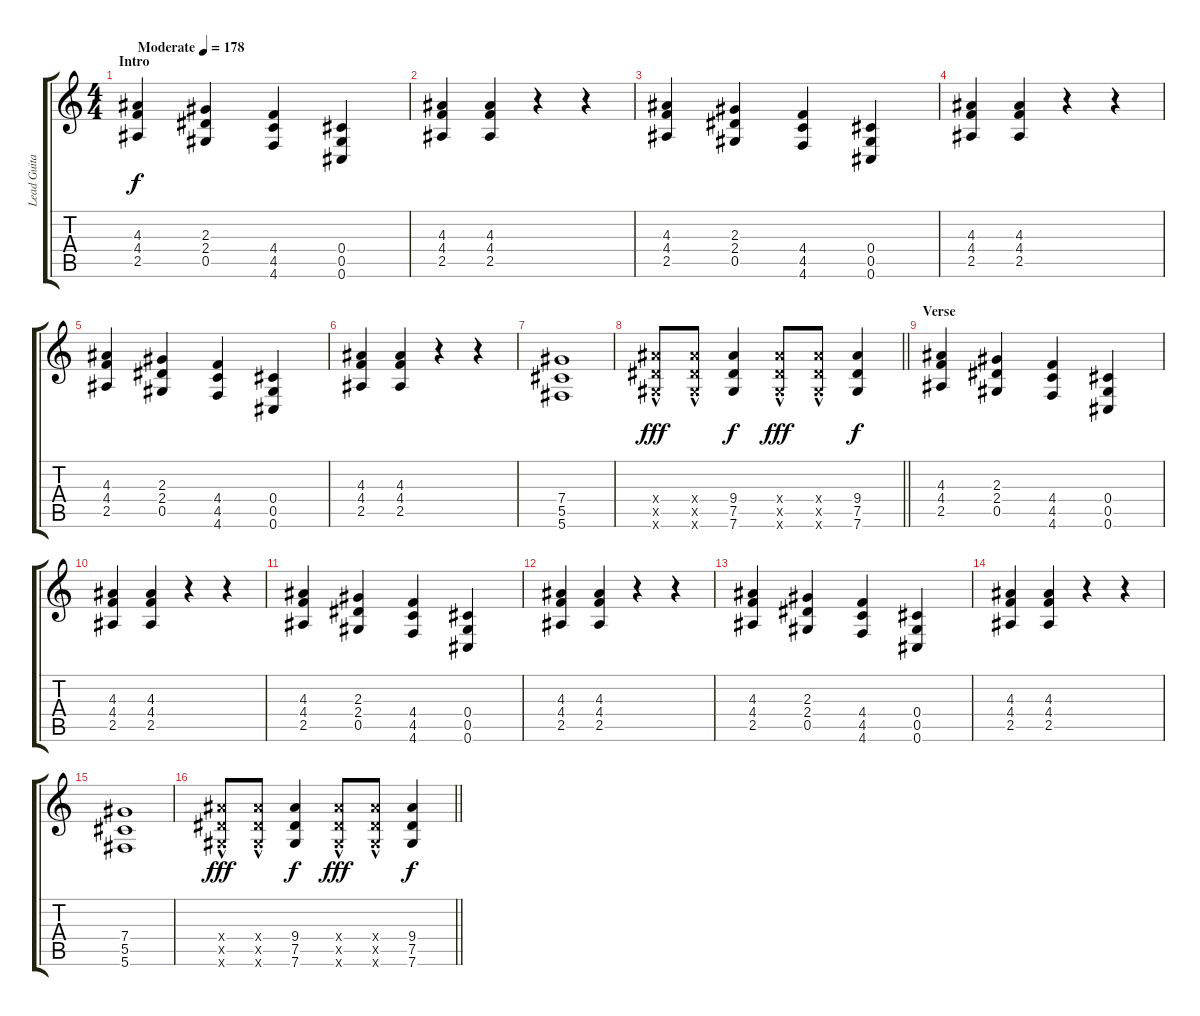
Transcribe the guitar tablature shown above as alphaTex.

\track ("Lead Guitar (Barry Stock)" "Lead Guita") {instrument distortionguitar}
\staff {score tabs}
\tuning (Eb4 Bb3 Gb3 Db3 Ab2 Db2) {hide}
\ts (4 4)
\section ("" "Intro")
\tempo (178 "Moderate")
\clef g2
\ks c
(4.3 4.4 2.5).4{dy f instrument distortionguitar} (2.3 2.4 0.5).4 (4.4 4.5 4.6).4 (0.4 0.5 0.6).4 |
(4.3 4.4 2.5).4 (4.3 4.4 2.5).4 r.4 r.4 |
(4.3 4.4 2.5).4 (2.3 2.4 0.5).4 (4.4 4.5 4.6).4 (0.4 0.5 0.6).4 |
(4.3 4.4 2.5).4 (4.3 4.4 2.5).4 r.4 r.4 |
(4.3 4.4 2.5).4 (2.3 2.4 0.5).4 (4.4 4.5 4.6).4 (0.4 0.5 0.6).4 |
(4.3 4.4 2.5).4 (4.3 4.4 2.5).4 r.4 r.4 |
(7.4 5.5 5.6).1 |
\barLineRight lightlight
(9.4{hac x} 7.5{hac x} 7.6{hac x}).8{dy fff} (9.4{hac x} 7.5{hac x} 7.6{hac x}).8 (9.4 7.5 7.6).4{dy f} (9.4{hac x} 7.5{hac x} 7.6{hac x}).8{dy fff} (9.4{hac x} 7.5{hac x} 7.6{hac x}).8 (9.4 7.5 7.6).4{dy f} |
\section ("" "Verse")
(4.3 4.4 2.5).4 (2.3 2.4 0.5).4 (4.4 4.5 4.6).4 (0.4 0.5 0.6).4 |
(4.3 4.4 2.5).4 (4.3 4.4 2.5).4 r.4 r.4 |
(4.3 4.4 2.5).4 (2.3 2.4 0.5).4 (4.4 4.5 4.6).4 (0.4 0.5 0.6).4 |
(4.3 4.4 2.5).4 (4.3 4.4 2.5).4 r.4 r.4 |
(4.3 4.4 2.5).4 (2.3 2.4 0.5).4 (4.4 4.5 4.6).4 (0.4 0.5 0.6).4 |
(4.3 4.4 2.5).4 (4.3 4.4 2.5).4 r.4 r.4 |
(7.4 5.5 5.6).1 |
\barLineRight lightlight
(9.4{hac x} 7.5{hac x} 7.6{hac x}).8{dy fff} (9.4{hac x} 7.5{hac x} 7.6{hac x}).8 (9.4 7.5 7.6).4{dy f} (9.4{hac x} 7.5{hac x} 7.6{hac x}).8{dy fff} (9.4{hac x} 7.5{hac x} 7.6{hac x}).8 (9.4 7.5 7.6).4{dy f}
